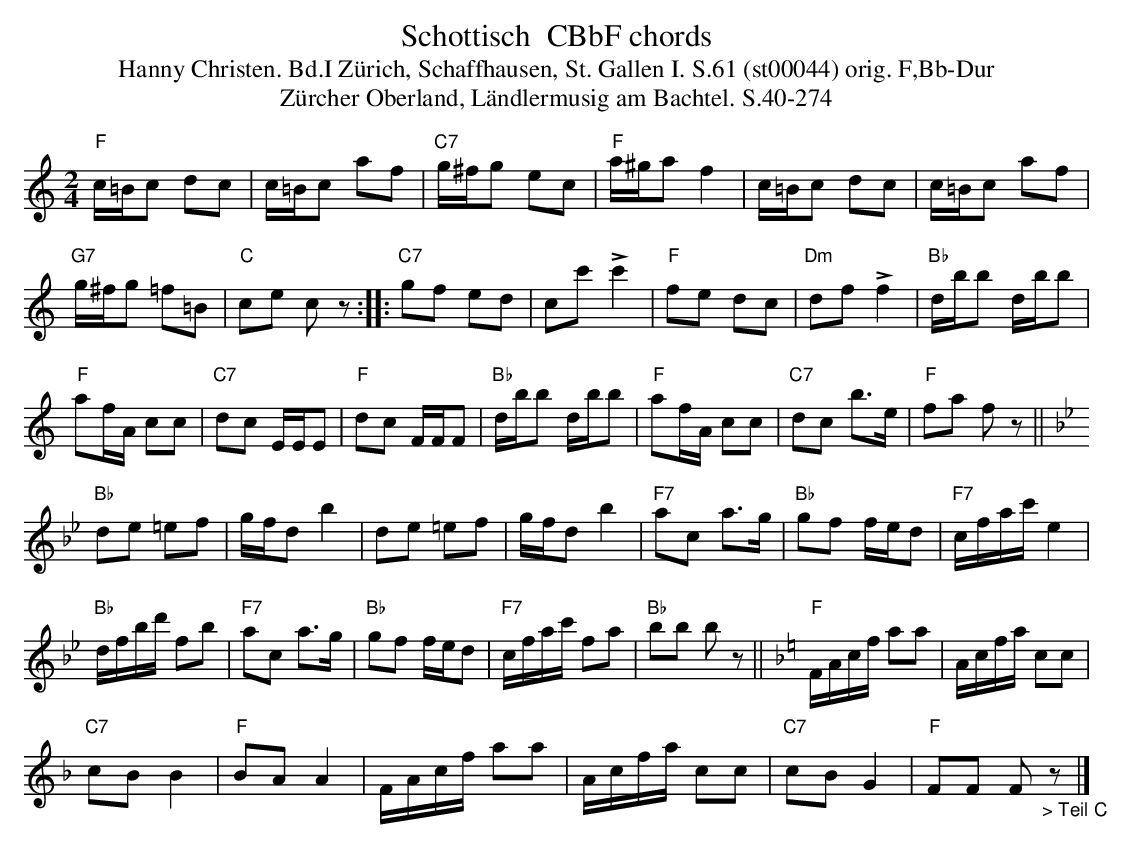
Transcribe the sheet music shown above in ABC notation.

X:1
T: Schottisch  CBbF chords
T:Hanny Christen. Bd.I Zürich, Schaffhausen, St. Gallen I. S.61 (st00044) orig. F,Bb-Dur
T: Z\"urcher Oberland, L\"andlermusig am Bachtel. S.40-274
M:2/4
L:1/16
K:C %%MIDI gchordon
"F"c=Bc2 d2c2 | c=Bc2 a2f2 | "C7"g^fg2 e2c2 | "F"a^ga2f4 | c=Bc2 d2c2 | c=Bc2 a2f2 |
"G7"g^fg2 =f2=B2 | "C"c2e2 c2z2 :: "C7"g2f2 e2d2 | c2c'2+>+c'4 | "F"f2e2 d2c2 | "Dm"d2f2 +>+f4 | "Bb"dbb2 dbb2 |
"F"a2fA c2c2 | "C7"d2c2 EEE2 | "F"d2c2 FFF2 | "Bb"dbb2 dbb2 | "F"a2fA c2c2 | "C7"d2c2 b3e | "F"f2a2 f2z2 || [K:Bb]
"Bb"d2e2 =e2f2 | gfd2 b4 | d2e2 =e2f2 | gfd2 b4 | "F7"a2c2 a3g | "Bb"g2f2 fed2 | "F7"cfac' e4 |
"Bb"dfbd' f2b2 | "F7"a2c2 a3g | "Bb"g2f2 fed2 | "F7"cfac' f2a2 | "Bb"b2b2 b2z2 || [K:F] "F"FAcf a2a2 | Acfa c2c2 |
"C7"c2B2 B4 | "F"B2A2 A4 | FAcf a2a2 | Acfa c2c2 | "C7"c2B2 G4 | "F"F2F2 F2"_> Teil C"z2 |]
